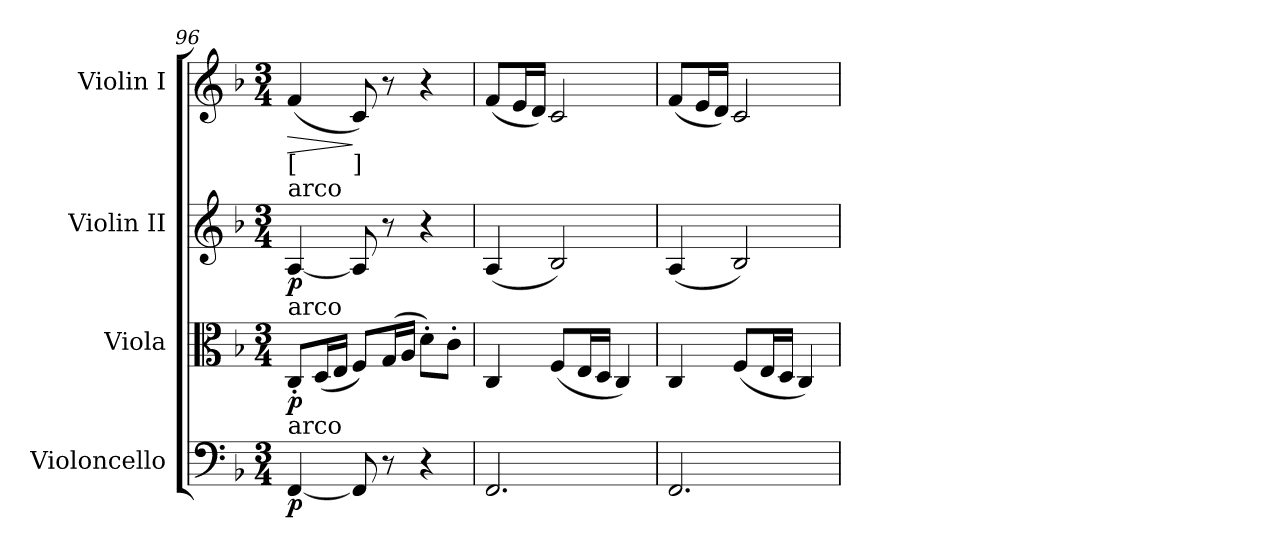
**kern	**dynam	**kern	**dynam	**kern	**dynam	**kern	**dynam
*part4	*part4	*part3	*part3	*part2	*part2	*part1	*part1
*staff4	*staff4	*staff3	*staff3	*staff2	*staff2	*staff1	*staff1
*I"Violoncello	*	*I"Viola	*	*I"Violin II	*	*I"Violin I	*
*I'Vc	*	*I'Vla	*	*I'Vln	*	*I'Vln	*
*clefF4	*	*clefC3	*	*clefG2	*	*clefG2	*
*k[b-]	*	*k[b-]	*	*k[b-]	*	*k[b-]	*
*M3/4	*	*M3/4	*	*M3/4	*	*M3/4	*
=96	=96	=96	=96	=96	=96	=96	=96
!	!	!	!	!	!	!LO:TX:b:t=[	!
!	!	!	!	!LO:TX:a:t=arco	!	!	!
!	!	!LO:TX:a:t=arco	!	!	!	!	!
!LO:TX:a:t=arco	!	!	!	!	!	!	!
!	!LO:DY:b	!	!LO:DY:b	!	!LO:DY:b	!	!LO:HP:b
[4FF/	p	8C'/L	p	[4A/	p	(<4f/	>
.	.	(<16D/L	.	.	.	.	.
.	.	16E/JJ	.	.	.	.	.
!	!	!	!	!	!	!LO:TX:b:t=]	!
8FF/]	.	8F/L)	.	8A/]	.	8c/)	]
8r	.	(<16G/L	.	8r	.	8r	.
.	.	16A/JJ	.	.	.	.	.
4r	.	8d'\L)	.	4r	.	4r	.
.	.	8c'\J	.	.	.	.	.
=97	=97	=97	=97	=97	=97	=97	=97
2.FF/	.	4C/	.	(<4A/	.	(<8f/L	.
.	.	.	.	.	.	16e/L	.
.	.	.	.	.	.	16d/JJ)	.
.	.	(<8F/L	.	2B-/)	.	2c/	.
.	.	16E/L	.	.	.	.	.
.	.	16D/JJ	.	.	.	.	.
.	.	4C/)	.	.	.	.	.
!!LO:PB:g=z
=98	=98	=98	=98	=98	=98	=98	=98
2.FF/	.	4C/	.	(<4A/	.	(<8f/L	.
.	.	.	.	.	.	16e/L	.
.	.	.	.	.	.	16d/JJ)	.
.	.	(<8F/L	.	2B-/)	.	2c/	.
.	.	16E/L	.	.	.	.	.
.	.	16D/JJ	.	.	.	.	.
.	.	4C/)	.	.	.	.	.
=	=	=	=	=	=	=	=
*-	*-	*-	*-	*-	*-	*-	*-
